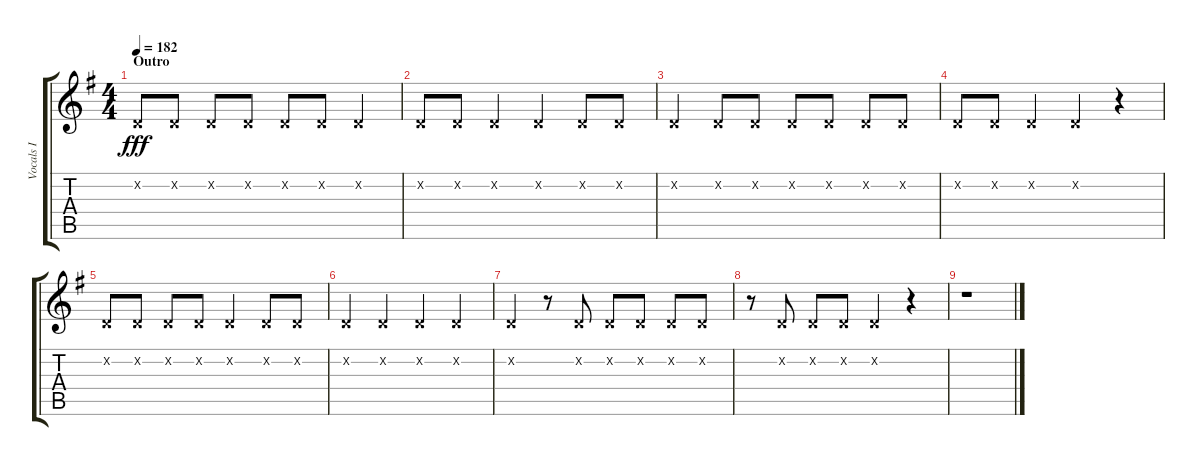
\track ("Vocals I" "Vocals I") {instrument voiceoohs}
\staff {score tabs}
\tuning (E4 B3 G3 D3 A2 E2) {hide}
\ts (4 4)
\section ("" "Outro")
\tempo 182
\clef g2
\ks g
3.2{x}.8{dy fff} 3.2{x}.8 3.2{x}.8 3.2{x}.8 3.2{x}.8 3.2{x}.8 3.2{x}.4 |
3.2{x}.8 3.2{x}.8 3.2{x}.4 3.2{x}.4 3.2{x}.8 3.2{x}.8 |
3.2{x}.4 3.2{x}.8 3.2{x}.8 3.2{x}.8 3.2{x}.8 3.2{x}.8 3.2{x}.8 |
3.2{x}.8 3.2{x}.8 3.2{x}.4 3.2{x}.4 r.4 |
3.2{x}.8 3.2{x}.8 3.2{x}.8 3.2{x}.8 3.2{x}.4 3.2{x}.8 3.2{x}.8 |
3.2{x}.4 3.2{x}.4 3.2{x}.4 3.2{x}.4 |
3.2{x}.4 r.8 3.2{x}.8 3.2{x}.8 3.2{x}.8 3.2{x}.8 3.2{x}.8 |
r.8 3.2{x}.8 3.2{x}.8 3.2{x}.8 3.2{x}.4 r.4 |
r.1
